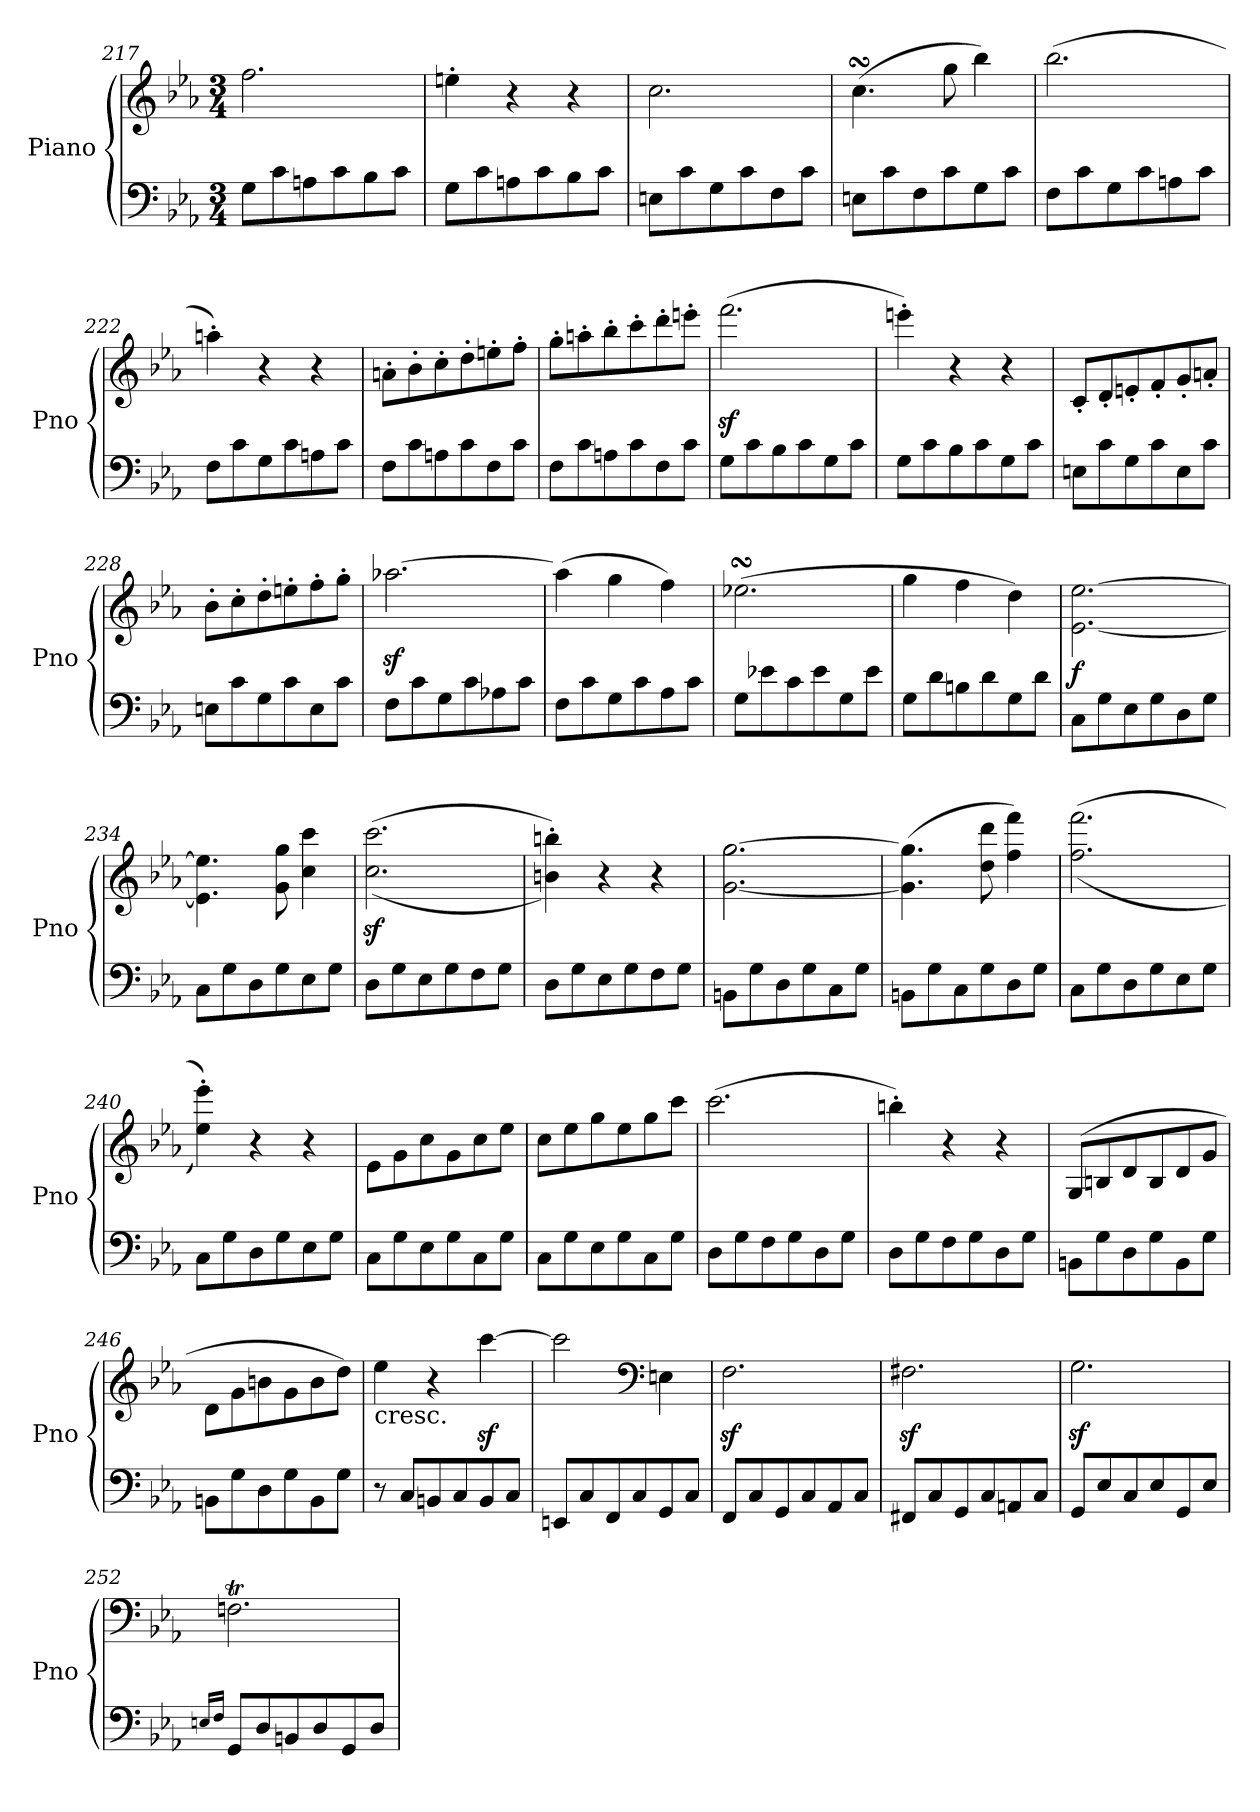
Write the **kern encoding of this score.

**kern	**kern	**dynam
*part1	*part1	*part1
*staff2	*staff1	*staff1/2
*I"Piano	*	*
*I'Pno	*	*
*clefF4	*clefG2	*
*k[b-e-a-]	*k[b-e-a-]	*
*c:	*c:	*
*M3/4	*M3/4	*
=217	=217	=217
8G\L	2.ff\	.
8c\	.	.
8An\	.	.
8c\	.	.
8B-\	.	.
8c\J	.	.
!!LO:LB:g=z
=218	=218	=218
8G\L	4een'\	.
8c\	.	.
8An\	4r	.
8c\	.	.
8B-\	4r	.
8c\J	.	.
=219	=219	=219
8En\L	2.cc\	.
8c\	.	.
8G\	.	.
8c\	.	.
8F\	.	.
8c\J	.	.
=220	=220	=220
8En\L	(>4.ccsSSS\	.
8c\	.	.
8F\	.	.
8c\	8gg\	.
8G\	4bb-\)	.
8c\J	.	.
=221	=221	=221
8F\L	(>2.bb-\	.
8c\	.	.
8G\	.	.
8c\	.	.
8An\	.	.
8c\J	.	.
=222	=222	=222
8F\L	4aan'\)	.
8c\	.	.
8G\	4r	.
8c\	.	.
8An\	4r	.
8c\J	.	.
=223	=223	=223
8F\L	8an'\L	.
8c\	8b-'\	.
8An\	8cc'\	.
8c\	8dd'\	.
8F\	8een'\	.
8c\J	8ff'\J	.
!!LO:LB:g=z
=224	=224	=224
8F\L	8gg'\L	.
8c\	8aan'\	.
8An\	8bb-'\	.
8c\	8ccc'\	.
8F\	8ddd'\	.
8c\J	8eeen'\J	.
=225	=225	=225
8G\L	(>2.fffz<\	.
8c\	.	.
8B-\	.	.
8c\	.	.
8G\	.	.
8c\J	.	.
=226	=226	=226
8G\L	4eeen'\)	.
8c\	.	.
8B-\	4r	.
8c\	.	.
8G\	4r	.
8c\J	.	.
=227	=227	=227
8En\L	8c'/L	.
8c\	8d'/	.
8G\	8en'/	.
8c\	8f'/	.
8E\	8g'/	.
8c\J	8an'/J	.
=228	=228	=228
8En\L	8b-'\L	.
8c\	8cc'\	.
8G\	8dd'\	.
8c\	8een'\	.
8E\	8ff'\	.
8c\J	8gg'\J	.
=229	=229	=229
8F\L	[2.aa-Xz<\	.
8c\	.	.
8G\	.	.
8c\	.	.
8A-X\	.	.
8c\J	.	.
!!LO:PB:g=z
=230	=230	=230
8F\L	(>4aa-\]	.
8c\	.	.
8G\	4gg\	.
8c\	.	.
8A-\	4ff\)	.
8c\J	.	.
=231	=231	=231
8G\L	(>2.ee-XsSSs\	.
8e-X\	.	.
8c\	.	.
8e-\	.	.
8G\	.	.
8e-\J	.	.
=232	=232	=232
8G\L	4gg\	.
8d\	.	.
8Bn\	4ff\	.
8d\	.	.
8G\	4dd\)	.
8d\J	.	.
=233	=233	=233
!	!	!LO:DY:b
8C\L	[2.e-\ [2.ee-\	f
8G\	.	.
8E-\	.	.
8G\	.	.
8D\	.	.
8G\J	.	.
=234	=234	=234
8C\L	4.e-\] 4.ee-\]	.
8G\	.	.
8D\	.	.
8G\	8g\ 8gg\	.
8E-\	4cc\ 4ccc\	.
8G\J	.	.
=235	=235	=235
8D\L	(>(<2.cc\z< 2.ccc\z<	.
8G\	.	.
8E-\	.	.
8G\	.	.
8F\	.	.
8G\J	.	.
!!LO:LB:g=z
=236	=236	=236
8D\L	4bn\' 4bbn\'))	.
8G\	.	.
8E-\	4r	.
8G\	.	.
8F\	4r	.
8G\J	.	.
=237	=237	=237
8BBn\L	[2.g\ [2.gg\	.
8G\	.	.
8D\	.	.
8G\	.	.
8C\	.	.
8G\J	.	.
=238	=238	=238
8BBn\L	(>4.g\] 4.gg\]	.
8G\	.	.
8C\	.	.
8G\	8dd\ 8ddd\	.
8D\	4ff\ 4fff\)	.
8G\J	.	.
=239	=239	=239
8C\L	(>(<2.ff\ 2.fff\	.
8G\	.	.
8D\	.	.
8G\	.	.
8E-\	.	.
8G\J	.	.
=240	=240	=240
8C\L	4ee-\' 4eee-\'))	.
8G\	.	.
8D\	4r	.
8G\	.	.
8E-\	4r	.
8G\J	.	.
=241	=241	=241
8C\L	8e-\L	.
8G\	8g\	.
8E-\	8cc\	.
8G\	8g\	.
8C\	8cc\	.
8G\J	8ee-\J	.
=242	=242	=242
8C\L	8cc\L	.
8G\	8ee-\	.
8E-\	8gg\	.
8G\	8ee-\	.
8C\	8gg\	.
8G\J	8ccc\J	.
!!LO:LB:g=z
=243	=243	=243
8D\L	(>2.ccc\	.
8G\	.	.
8F\	.	.
8G\	.	.
8D\	.	.
8G\J	.	.
=244	=244	=244
8D\L	4bbn'\)	.
8G\	.	.
8F\	4r	.
8G\	.	.
8D\	4r	.
8G\J	.	.
=245	=245	=245
8BBn\L	(>8G/L	.
8G\	8Bn/	.
8D\	8d/	.
8G\	8B/	.
8BB\	8d/	.
8G\J	8g/J	.
=246	=246	=246
8BBn\L	8d\L	.
8G\	8g\	.
8D\	8bn\	.
8G\	8g\	.
8BB\	8b\	.
8G\J	8dd\J)	.
=247	=247	=247
!	!LO:TX:b:t=cresc.	!
8r	4ee-\	.
8C/L	.	.
8BBn/	4r	.
8C/	.	.
8BB/	[4cccz<\	.
8C/J	.	.
=248	=248	=248
8EEn/L	2ccc\]	.
8C/	.	.
8FF/	.	.
8C/	.	.
*	*clefF4	*
8GG/	4En\	.
8C/J	.	.
!!LO:LB:g=z
=249	=249	=249
8FF/L	2.Fz<\	.
8C/	.	.
8GG/	.	.
8C/	.	.
8AA-/	.	.
8C/J	.	.
=250	=250	=250
8FF#X/L	2.F#Xz<\	.
8C/	.	.
8GG/	.	.
8C/	.	.
8AAn/	.	.
8C/J	.	.
=251	=251	=251
8GG/L	2.Gz<\	.
8E-/	.	.
8C/	.	.
8E-/	.	.
8GG/	.	.
8E-/J	.	.
=252	=252	=252
16qEn/LL	.	.
16qF/JJ	.	.
8GG/L	2.FnT\	.
8D/	.	.
8BBn/	.	.
8D/	.	.
8GG/	.	.
8D/J	.	.
=	=	=
*-	*-	*-
